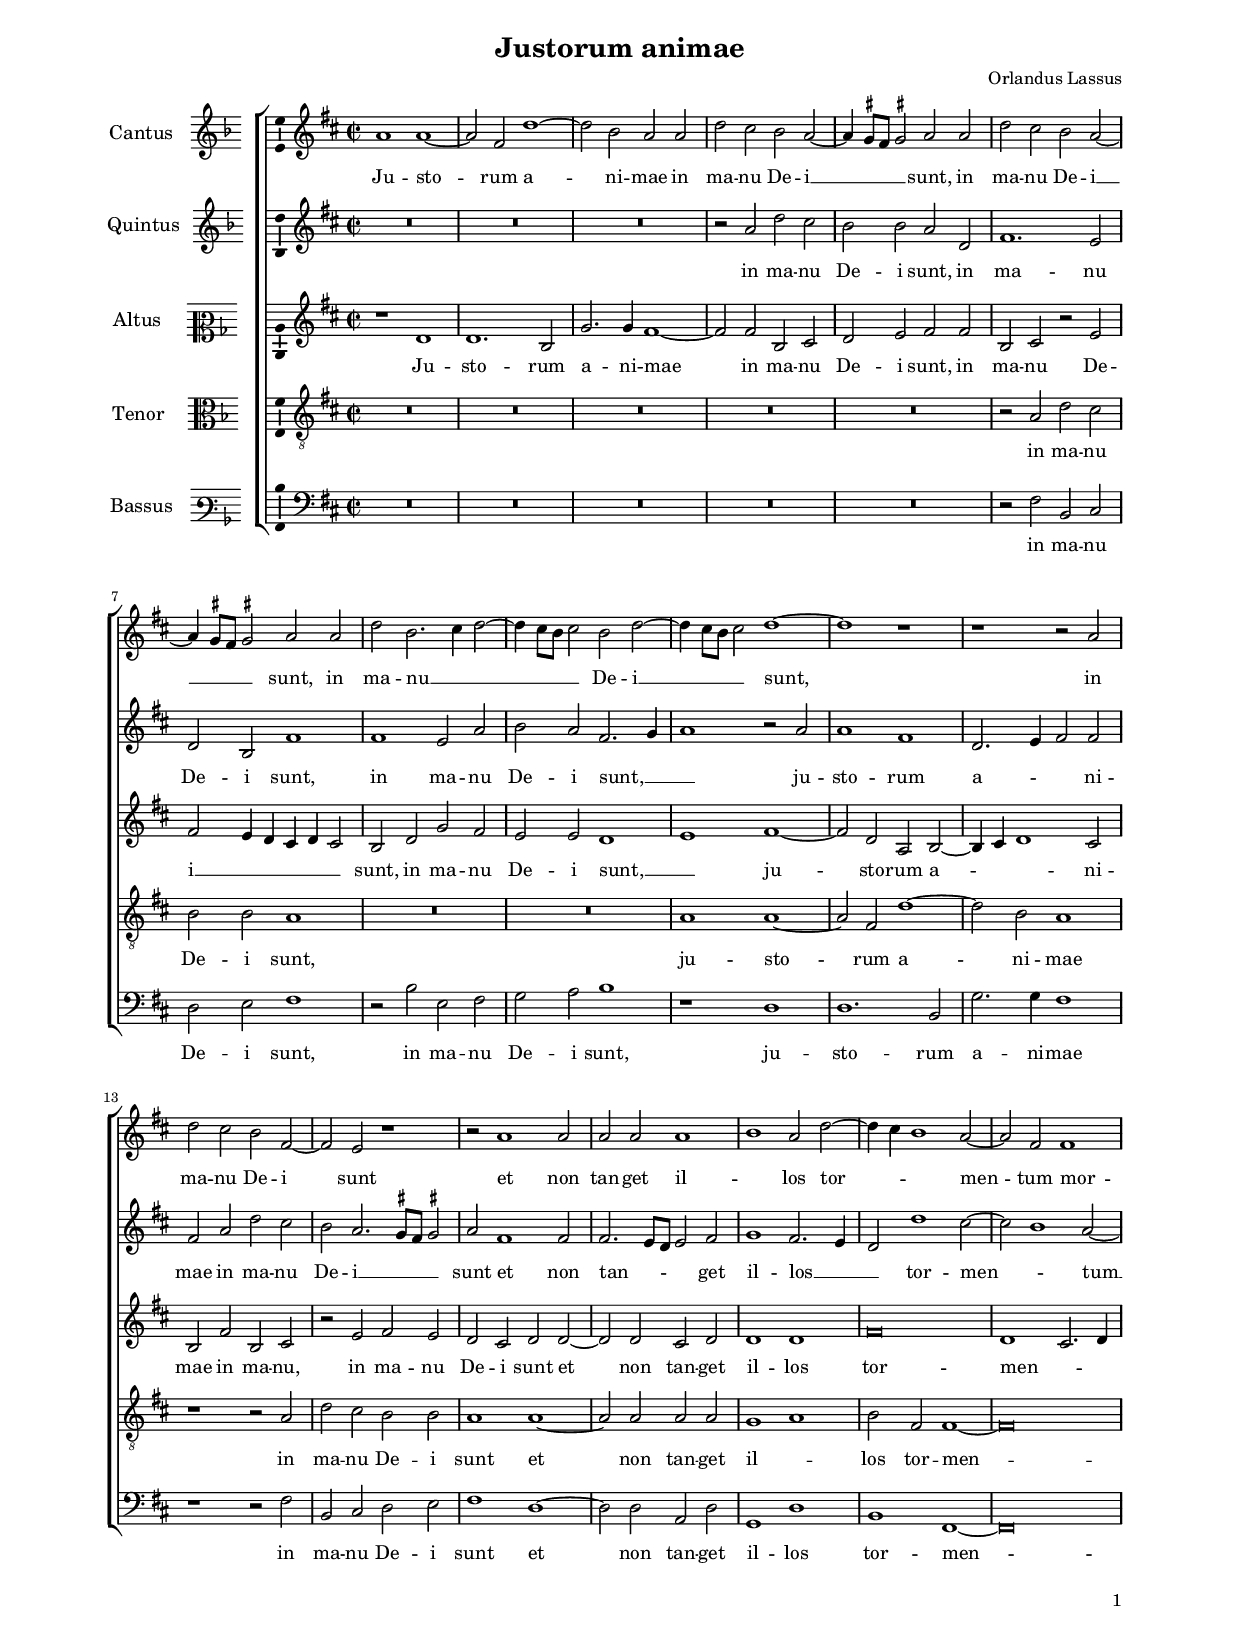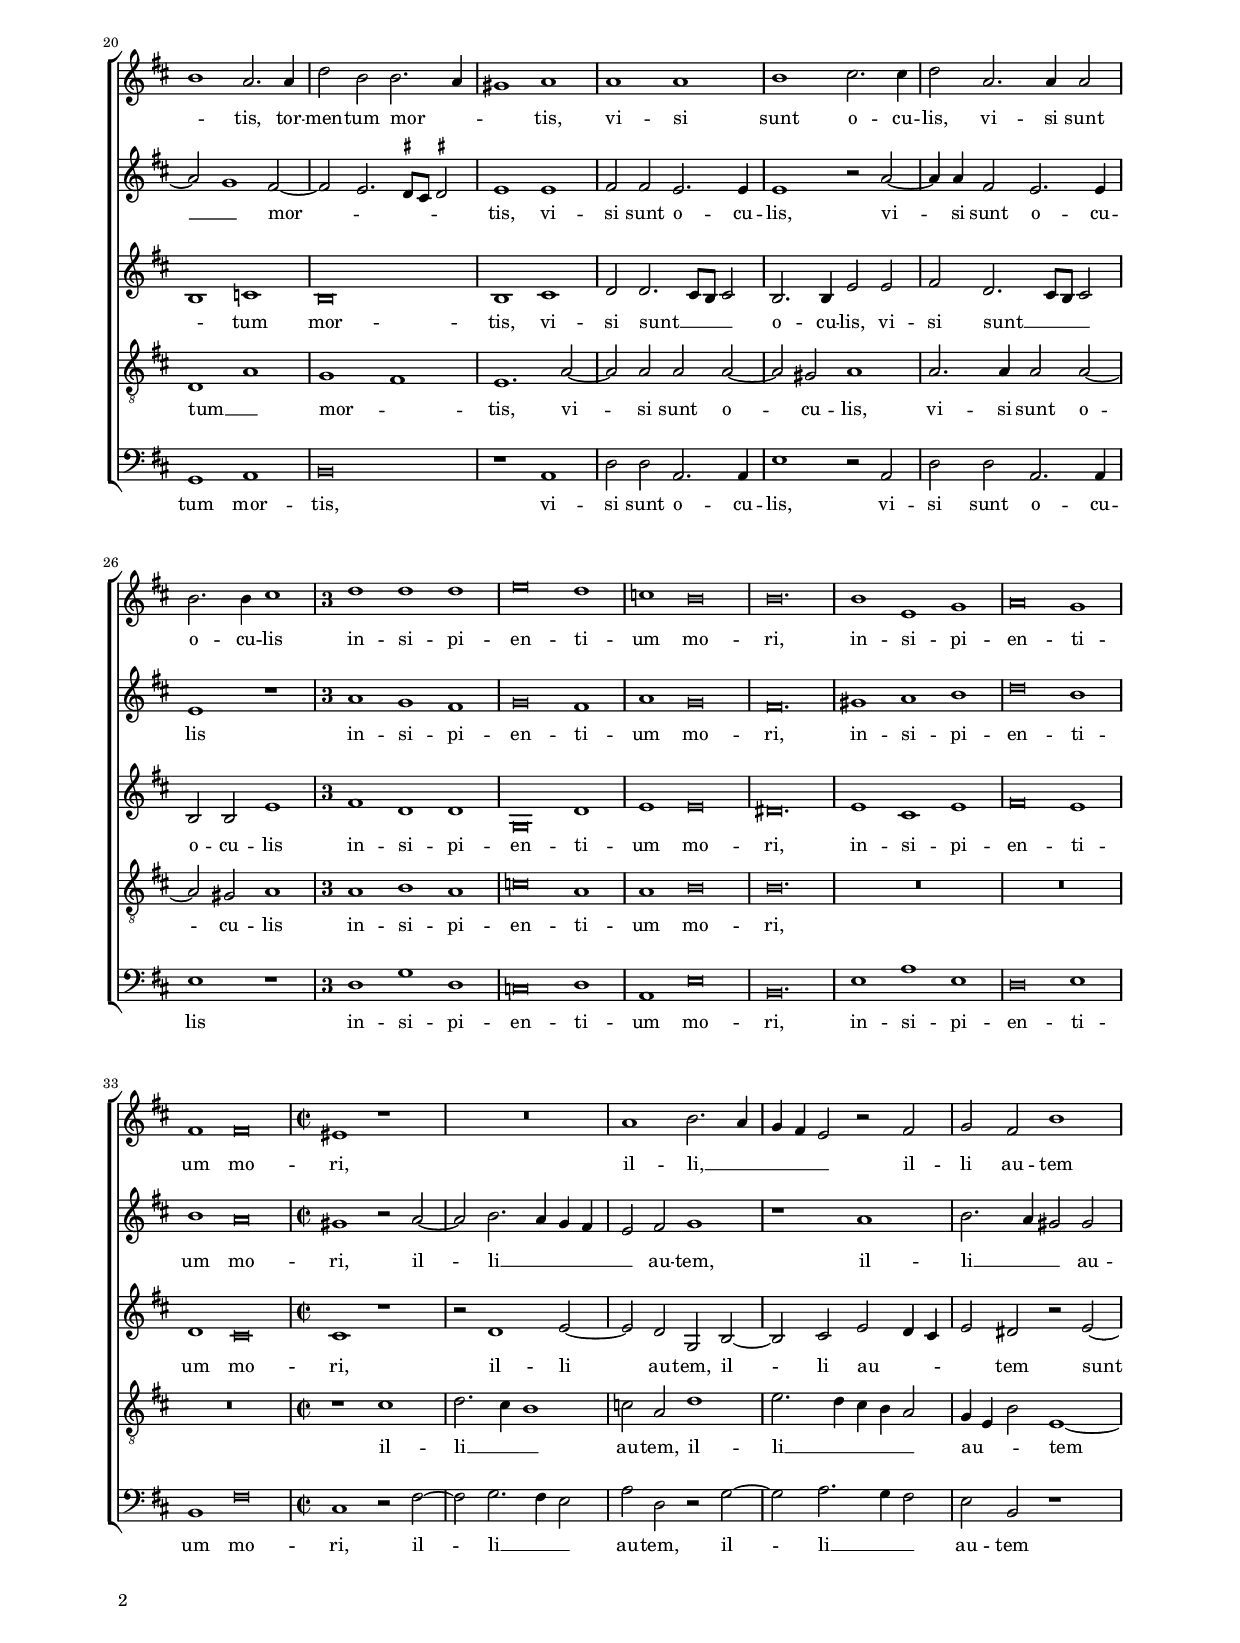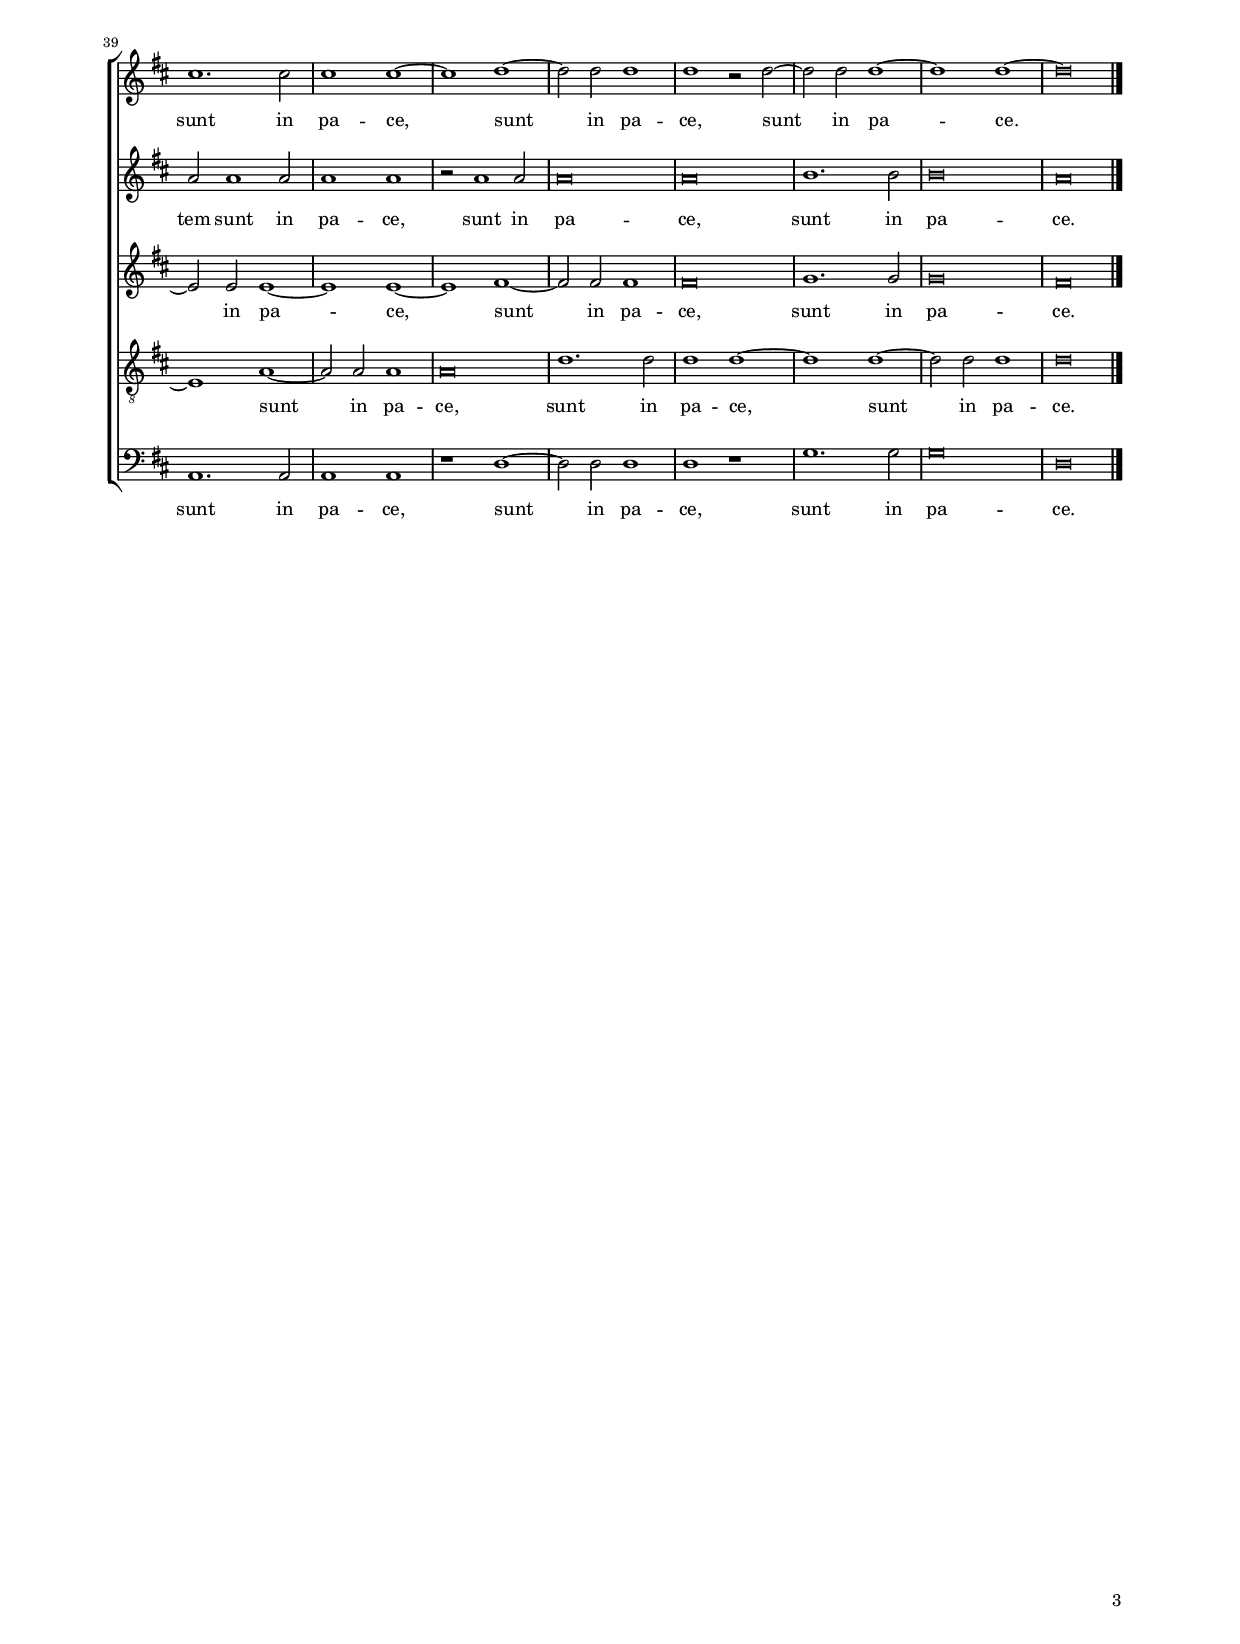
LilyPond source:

\header
{
  title="Justorum animae"
  composer="Orlandus Lassus"
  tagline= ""
}

\version "2.24.0"
\include "deutsch.ly"
#(set-global-staff-size 15)
% #(set-default-paper-size "letter")
#(ly:set-option 'point-and-click #f)


\paper
	{
	top-margin = 1.8 \cm
	bottom-margin = 1.2 \cm
	left-margin = 2 \cm
	right-margin = 2 \cm
	ragged-bottom = ##f
	ragged-last-bottom = ##t
	print-page-number = ##f
	system-system-spacing = #'((basic-distance . 16) (minimum-distance . 14) (padding . 5) (strechability . 150))
	oddFooterMarkup=\markup   \fill-line { "" \fromproperty #'page:page-number-string }
	evenFooterMarkup=\markup  \fill-line { \fromproperty #'page:page-number-string "" }
	last-bottom-spacing = #'((basic-distance . 12) (minimum-distance . 7) (padding . 4))
%	systems-per-page = 3
%	min-systems-per-page = 3
	markup-system-spacing.basic-distance = #12
%	print-all-headers = ##t
%	print-first-page-number = ##t
%	first-page-number = 1
	}

	
global = {
	\key f \major
	\time 2/2 \set Score.measureLength = #(ly:make-moment 2/1)
	\skip 1*2*26
	\time 3/1 \once \override Score.TimeSignature.style = #'single-digit
	\skip 1*3*7
	\time 2/2 \set Score.measureLength = #(ly:make-moment 2/1)
	\skip 1*2*13 \bar "|."
	}

	ficta = { \once \set suggestAccidentals = ##t }


incipitcantus = \markup { \score {
	{
	\set Staff.instrumentName = \markup { \fontsize #1 "Cantus" }
	\key f \major
	\clef violin
	s4 \bar ""
	}
	\layout  {
	raggedright = ##t
	indent = 1.6 \cm
	line-width = 2.2\cm
	\context { \Staff \remove Time_signature_engraver }
	\override Staff.Clef.Y-extent = #'(0 . 0)
	}} \hspace #1 }
    

incipitquintus = \markup { \score {
	{
	\set Staff.instrumentName = \markup { \fontsize #1 "Quintus" }
	\key f \major
	\clef violin
	s4 \bar ""
	}
	\layout  {
	raggedright = ##t
	indent = 1.6 \cm
	line-width = 2.2\cm
	\context { \Staff \remove Time_signature_engraver }
	\override Staff.Clef.Y-extent = #'(0 . 0)
	}} \hspace #1 }
      
      
incipitaltus = \markup { \score {
	{
	\set Staff.instrumentName = \markup { \fontsize #1 "Altus" }
	\key f \major
	\clef mezzosoprano
	s4 \bar ""
	}
	\layout  {
	raggedright = ##t
	indent = 1.6 \cm
	line-width = 2.2\cm
	\context { \Staff \remove Time_signature_engraver }
	\override Staff.Clef.Y-extent = #'(0 . 0)
	}} \hspace #1 }


incipittenor = \markup { \score {
	{
	\set Staff.instrumentName = \markup { \fontsize #1 "Tenor" }
	\key f \major
	\clef alto
	s4 \bar ""
	}
	\layout  {
	raggedright = ##t
	indent = 1.6 \cm
	line-width = 2.2\cm
	\context { \Staff \remove Time_signature_engraver }
	\override Staff.Clef.Y-extent = #'(0 . 0)
	}} \hspace #1 }
      
      
incipitbassus = \markup { \score {
	{
	\set Staff.instrumentName = \markup { \fontsize #1 "Bassus" }
	\key f \major
	\clef varbaritone
	s4 \bar ""
	}
	\layout  {
	raggedright = ##t
	indent = 1.6 \cm
	line-width = 2.2\cm
	\context { \Staff \remove Time_signature_engraver }
	\override Staff.Clef.Y-extent = #'(0 . 0)
	}} \hspace #1 }


cantus =  \relative c''
	{
	c1 c~
	c2 a f'1~
	f2 d c c
	f2 e d c~
%5
	c4 \ficta h8 a \ficta h!2 c c |
	f2 e d c~
	c4 \ficta h8 a \ficta h!2 c c
	f2 d2. e4 f2~
	f4 e8 d e2 d f~
%10
	f4 e8 d e2 f1~ |
	f1 r
	r1 r2 c
	f2 e d a~
	a2 g r1
%15
	r2 c1 c2 |
	c2 c c1
	d1 c2 f~
	f4 e d1 c2~
	c2 a a1
%20
	d1 c2. c4 |
	f2 d d2. c4
	h1 c
	c1 c
	d1 e2. e4
%25
	f2 c2. c4 c2 |
	d2. d4 e1
% Triple time - coloration
	f1 f f
	g\breve f1
	es1 d\breve
%30
	d\breve. |
	d1 g, b
	c\breve b1
	a1 a\breve
% End of triple time
	gis1 r
%35
	R\breve |
	c1 d2. c4
	b4 a g2 r a
	b2 a d1
	e1. e2
%40
	e1 e~ |
	e1 f~
	f2 f f1
	f1 r2 f~
	f2 f f1~
%45
	f1 f~
	f\breve |
	}


quintus =  \relative c''
	{
	R\breve
	R\breve
	R\breve
	r2 c f e
%5
	d2 d c f, |
	a1. g2
	f2 d a'1
	a1 g2 c
	d2 c a2. b4
%10
	c1 r2 c |
	c1 a
	f2. g4 a2 a
	a2 c f e
	d2 c2. \ficta h8 a \ficta h!2
%15
	c2 a1 a2 |
	a2. g8 f g2 a
	b1 a2. g4
	f2 f'1 e2~
	e2 d1 c2~
%20
	c2 b1 a2~ |
	a2 g2. \ficta fis8 e \ficta fis!2
	g1 g
	a2 a g2. g4
	g1 r2 c~
%25
	c4 c a2 g2. g4 |
	g1 r
% Triple time - coloration
	c1 b a
	b\breve a1
	c1 b\breve
%30
	a\breve. |
	h1 c d
	f\breve d1
	d1 c\breve
% End of triple time
	h1 r2 c~
%35
	c2 d2. c4 b a |
	g2 a b1
	r1 c
	d2. c4 h2 h
	c2 c1 c2
%40
	c1 c |
	r2 c1 c2
	c\breve
	c\breve
	d1. d2
%45
	d\breve |
	c\breve |
	}


altus =  \relative c'
	{
	r1 f
	f1. d2
	b'2. b4 a1~
	a2 a d, e
%5
	f2 g a a |
	d,2 e r g
	a2 g4 f e f e2
	d2 f b a
	g2 g f1
%10
	g1 a~ |
	a2 f c d~
	d4 e f1 e2
	d2 a' d, e
	r2 g a g
%15
	f2 e f f~ |
	f2 f e f
	f1 f
	a\breve
	f1 e2. f4
%20
	d1 es |
	d\breve
	d1 e
	f2 f2. e8 d e2
	d2. d4 g2 g
%25
	a2 f2. e8 d e2 |
	d2 d g1
% Triple section - Coloration
	a1 f f
	b,\breve f'1
	g1 g\breve
%30
	fis\breve. |
	g1 e g
	a\breve g1
	f1 e\breve
% End of coloration
	e1 r
%35
	r2 f1 g2~ |
	g2 f b, d~
	d2 e g f4 e
	g2 fis r g~
	g2 g g1~
%40
	g1 g~ |
	g1 a~
	a2 a a1
	a\breve
	b1. b2
%45
	b\breve |
	a\breve |
	}


tenor  =  \relative c'
	{
	R\breve
	R\breve
	R\breve
	R\breve
%5
	R\breve |
	r2 c f e
	d2 d c1
	R\breve
	R\breve
%10
	c1 c~ |
	c2 a f'1~
	f2 d c1
	r1 r2 c
	f2 e d d
%15
	c1 c~ |
	c2 c c c
	b1 c
	d2 a a1~
	a\breve
%20
	f1 c' |
	b1 a
	g1. c2~
	c2 c c c~
	c2 h c1
%25
	c2. c4 c2 c~ |
	c2 h c1
% Triple time - coloration
	c1 d c
	es\breve c1
	c1 d\breve
%30
	d\breve. |
	R\breve.
	R\breve.
	R\breve.
% End of coloration
	r1 e
%35
	f2. e4 d1 |
	es2 c f1
	g2. f4 e d c2
	b4 g d'2 g,1~
	g1 c~
%40
	c2 c c1 |
	c\breve
	f1. f2
	f1 f~
	f1 f~
%45
	f2 f f1 |
	f\breve |
	}


bassus  =  \relative c
	{
	R\breve
	R\breve
	R\breve
	R\breve
%5
	R\breve |
	r2 a' d, e
	f2 g a1
	r2 d g, a
	b2 c d1
%10
	r1 f, |
	f1. d2
	b'2. b4 a1
	r1 r2 a
	d,2 e f g
%15
	a1 f~ |
	f2 f c f
	b,1 f'
	d1 a~
	a\breve
%20
	b1 c |
	d\breve
	r1 c 
	f2 f c2. c4
	g'1 r2 c,
%25
	f2 f c2. c4 |
	g'1 r
% Triple time - coloration
	f1 b f
	es\breve f1
	c1 g'\breve
%30
	d\breve. |
	g1 c g
	f\breve g1
	d1 a'\breve
% End of triple time
	e1 r2 a~
%35
	a2 b2. a4 g2 |
	c2 f, r2 b~
	b2 c2. b4 a2
	g2 d r1
	c1. c2
%40
	c1 c |
	r1 f~
	f2 f f1
	f1 r
	b1. b2
%45
	b\breve |
	f\breve |
	}


lyricscantus = \lyricmode {
	Ju -- sto -- rum a -- ni -- mae
	in ma -- nu De -- i __ _ _ _ sunt,
	in ma -- nu De -- i __ _ _ _ sunt,
	in ma -- nu __ _ _ _ _ _ De -- i __ _ _ _ sunt,
	in ma -- nu De -- i sunt
	et non tan -- get il -- _ los tor -- _ _ men -- tum mor -- _ tis,
	tor -- men -- tum mor -- _ _ tis,
	vi -- si sunt o -- cu -- lis,
	vi -- si sunt o -- cu -- lis
	in -- si -- pi -- en -- ti -- um mo -- ri,
	in -- si -- pi -- en -- ti -- um mo -- ri,
	il -- li, __ _ _ _ _
	il -- li au -- tem
	sunt in pa -- ce,
	sunt in pa -- ce,
	sunt in pa -- ce.
	}


lyricsquintus = \lyricmode {
	in ma -- nu De -- i sunt,
	in ma -- nu De -- i sunt,
	in ma -- nu De -- i sunt, __ _ _
	ju -- sto -- rum a -- _ _ ni -- mae
	in ma -- nu De -- i __ _ _ _ sunt
	et non tan -- _ _ _ get il -- los __ _ _ tor -- men -- _ tum __ _ mor -- _ _ _ _ tis,
	vi -- si sunt o -- cu -- lis,
	vi -- si sunt o -- cu -- lis
	in -- si -- pi -- en -- ti -- um mo -- ri,
	in -- si -- pi -- en -- ti -- um mo -- ri,
	il -- li __ _ _ _ _ au -- tem,
	il -- li __ _ _ au -- tem
	sunt in pa -- ce,
	sunt in pa -- ce,
	sunt in pa -- ce.
	}


lyricsaltus = \lyricmode {
	Ju -- sto -- rum a -- ni -- mae
	in ma -- nu De -- i sunt,
	in ma -- nu De -- i __ _ _ _ _ _ sunt,
	in ma -- nu De -- i sunt, __ _
	ju -- sto -- rum a -- _ _ ni -- mae
	in ma -- nu,
	in ma -- nu De -- i sunt
	et non tan -- get il -- los tor -- men -- _ _ _ tum mor -- tis,
	vi -- si sunt __ _ _ _ o -- cu -- lis,
	vi -- si sunt __ _ _ _ o -- cu -- lis
	in -- si -- pi -- en -- ti -- um mo -- ri,
	in -- si -- pi -- en -- ti -- um mo -- ri,
	il -- li au -- tem,
	il -- li au -- _ _ _ tem
	sunt in pa -- ce,
	sunt in pa -- ce,
	sunt in pa -- ce.
	}


lyricstenor = \lyricmode {
	in ma -- nu De -- i sunt,
	ju -- sto -- rum a -- ni -- mae
	in ma -- nu De -- i sunt
	et non tan -- get il -- _ los tor -- men -- tum __ _ mor -- _ tis,
	vi -- si sunt o -- cu -- lis,
	vi -- si sunt o -- cu -- lis
	in -- si -- pi -- en -- ti -- um mo -- ri,
	il -- li __ _ _ au -- tem,
	il -- li __ _ _ _ _ au -- _ _ tem
	sunt in pa -- ce,
	sunt in pa -- ce,
	sunt in pa -- ce.
	}


lyricsbassus = \lyricmode {
	in ma -- nu De -- i sunt,
	in ma -- nu De -- i sunt,
	ju -- sto -- rum a -- ni -- mae
	in ma -- nu De -- i sunt
	et non tan -- get il -- los tor -- men -- tum mor -- tis,
	vi -- si sunt o -- cu -- lis,
	vi -- si sunt o -- cu -- lis
	in -- si -- pi -- en -- ti -- um mo -- ri,
	in -- si -- pi -- en -- ti -- um mo -- ri,
	il -- li __ _ _ au -- tem,
	il -- li __ _ _ au -- tem
	sunt in pa -- ce,
	sunt in pa -- ce,
	sunt in pa -- ce.
	}


\score
{  
	\transpose f d {
	\new ChoirStaff \with { \override StaffGrouper.staff-staff-spacing.basic-distance = #12 }
	<<

	\new Staff << \global
	\new Voice="v1" {
		\set Staff.instrumentName=\incipitcantus
%		\set Staff.instrumentName= "S"
		\set Staff.midiInstrument = "reed organ"
		\clef violin
		\cantus }
	\new Lyrics \lyricsto "v1" {\lyricscantus }
	>>


	\new Staff << \global
	\new Voice="v5" {
		\set Staff.instrumentName=\incipitquintus
%		\set Staff.instrumentName= "Q"
		\set Staff.midiInstrument = "reed organ"
		\clef violin
		\quintus}
	\new Lyrics \lyricsto "v5" {\lyricsquintus }
	>>


	\new Staff << \global
	\new Voice="v2" {
		\set Staff.instrumentName=\incipitaltus
%		\set Staff.instrumentName= "A"
		\set Staff.midiInstrument = "reed organ"
		\clef violin 
		\altus}
	\new Lyrics \lyricsto "v2" {\lyricsaltus }
	>>


	\new Staff << \global
	\new Voice="v3" {
		\set Staff.instrumentName=\incipittenor
%		\set Staff.instrumentName= "T"
		\set Staff.midiInstrument = "reed organ"
		\clef "G_8"
		\tenor }
	\new Lyrics \lyricsto "v3" {\lyricstenor }
	>>


	\new Staff << \global
	\new Voice="v4" {
		\set Staff.instrumentName=\incipitbassus
%		\set Staff.instrumentName= "B"
		\set Staff.midiInstrument = "reed organ"
		\clef bass 
		\bassus }
	\new Lyrics \lyricsto "v4" {\lyricsbassus}
	>>

	>>
	} % transpose

	\layout
	{
	indent = 2.5\cm
	\context { \Lyrics \override VerticalAxisGroup.nonstaff-relatedstaff-spacing.padding = #1.4 }
%	\context { \Lyrics \override LyricText.font-size = #1 }
	\context { \Staff \override TimeSignature.break-visibility = #end-of-line-invisible }
	\context { \Staff \consists Ambitus_engraver }
	\context { \Score \override BarNumber.padding = #2 }
	\context { \Voice \override NoteHead.style = #'baroque }
	}

\midi
	{
	\tempo 2 = 90
	}

}


% EOF
